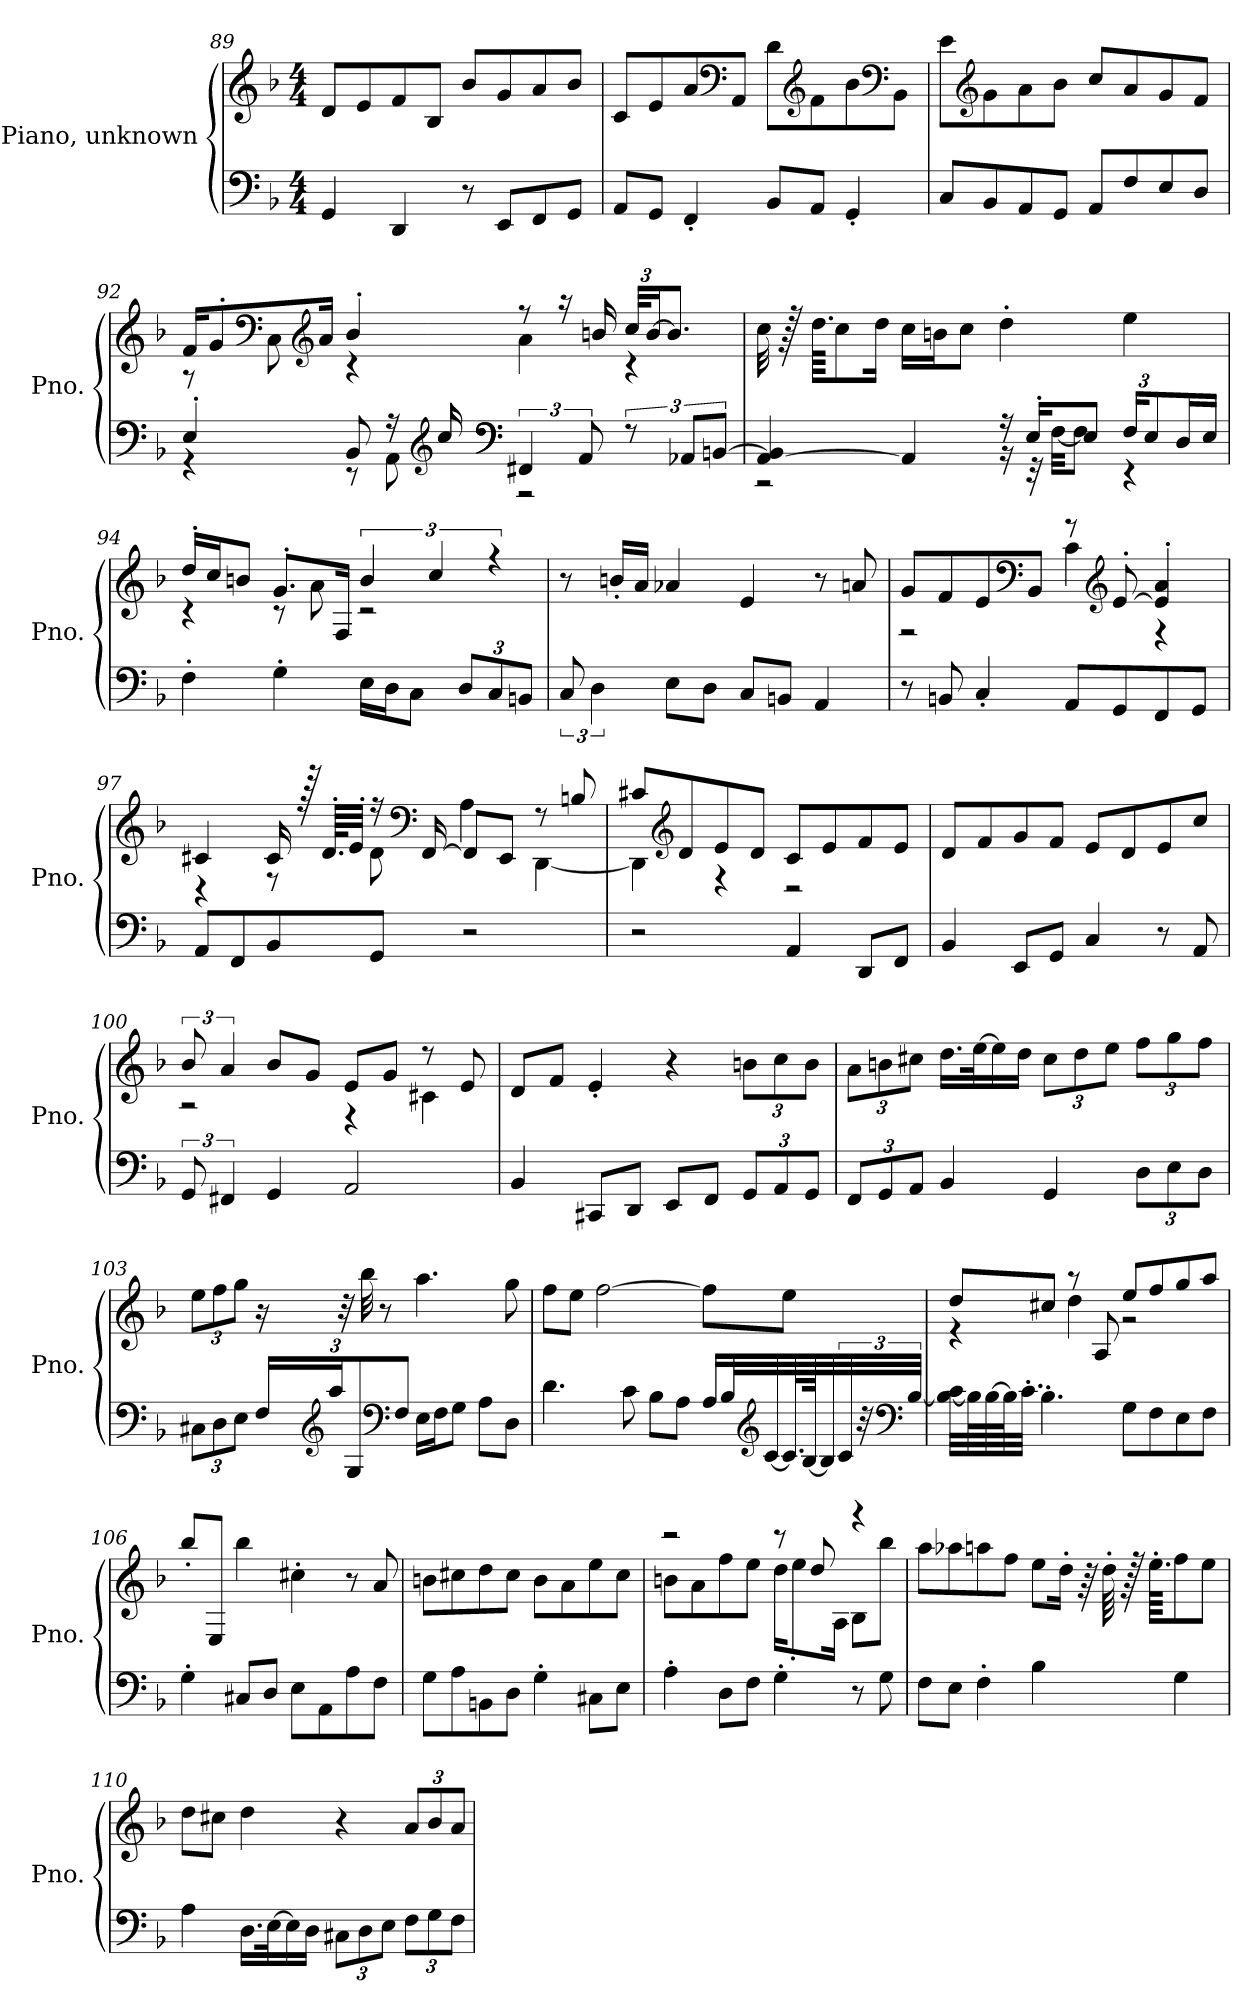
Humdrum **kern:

**kern	**kern
*part1	*part1
*staff2	*staff1
*I"Piano, unknown	*
*I'Pno.	*
*clefF4	*clefG2
*k[b-]	*k[b-]
*M4/4	*M4/4
=89	=89
4GG/	8d/L
.	8e/
4DD/	8f/
.	8B-/J
8r	8b-/L
8EE/L	8g/
8FF/	8a/
8GG/J	8b-/J
=90	=90
8AA/L	8c/L
8GG/J	8e/
4FF'/	8a/
*	*clefF4
.	8AA/J
8BB-/L	8d\L
*	*clefG2
8AA/J	8f\
4GG'/	8b-\
*	*clefF4
.	8BB-\J
=91	=91
8C/L	8e\L
*	*clefG2
8BB-/	8g\
8AA/	8a\
8GG/J	8b-\J
8AA/L	8cc/L
8F/	8a/
8E/	8g/
8D/J	8f/J
!!LO:LB:g=z
=92	=92
*^	*^
4E'/	4r	16f/KL	8r
.	.	8g'/	.
*	*	*clefF4	*
.	.	.	8C\
*	*	*clefG2	*
.	.	16a/Jk	.
8BB-/	8r	4b-'/	4r
16r	8AA\	.	.
*clefG2	*	*	*
16cc/	.	.	.
*clefF4	*	*	*
6FF#X/	2r	8r	4a\
.	.	16r	.
12AA/	.	.	.
.	.	16bn/	.
*	*	*Xbrackettup	*
12r	.	48cc/KLL	4r
.	.	[24b/J	.
.	.	8.b/J]	.
12AA-X/L	.	.	.
[12BBn/J	.	.	.
*	*	*v	*v
=93	=93	=93
[4AA/ 4BB/]	2r	32cc\
.	.	128r
.	.	64.dd\KKKL
.	.	8cc\
.	.	16dd\Jk
4AA/]	.	16cc\LL
.	.	16bn\J
.	.	8cc\J
16r	16r	4dd'\
16E'/KL	32r	.
.	[32F\KKL	.
8E/J	8F\J]	.
*Xbrackettup	*	*
24F/KL	4r	4ee\
12E/	.	.
16D/L	.	.
16E/JJ	.	.
*v	*v	*
!!LO:LB:g=z
=94	=94
*	*^
4F'\	16dd'/LL	4r
.	16cc/J	.
.	8bn/J	.
4G'\	8.g'/L	8r
.	.	8a\
.	16F/Jk	.
*	*brackettup	*
16E\LL	6b/	2r
16D\J	.	.
8C\J	.	.
.	6cc/	.
12D/L	.	.
12C/	6r	.
12BBn/J	.	.
*	*v	*v
=95	=95
*brackettup	*
12C/	8r
6D\	.
.	16bn'/LL
.	16a/JJ
8E\L	4a-X/
8D\J	.
8C/L	4e/
8BBn/J	.
4AA/	8r
.	8an/
=96	=96
*	*^
8r	8g/L	2r
8BBn/	8f/	.
4C'/	8e/	.
*	*clefF4	*
.	8BB-/J	.
8AA/L	8r	4c\
*	*clefG2	*
8GG/	[8e'/	.
8FF/	4e/]' 4a/'	4r
8GG/J	.	.
!!LO:PB:g=z	!!
=97	=97	=97
8AA/L	4c#X/	4r
8FF/	.	.
8BB-/	16c#/	8r
.	128r	.
.	64.d'/KLLL	.
.	32e'/JJJ	.
8GG/J	16r	8d\
*	*clefF4	*
.	[16FF/	.
2r	8FF/L]	4A\
.	8EE/J	.
.	8r	[4DD\
.	8Bn/	.
=98	=98	=98
2r	8c#X/L	4DD\]
*	*clefG2	*
.	8d/	.
.	8e/	4r
.	8d/J	.
4AA/	8c#/L	2r
.	8e/	.
8DD/L	8f/	.
8FF/J	8e/J	.
*	*v	*v
=99	=99
4BB-/	8d/L
.	8f/
8EE/L	8g/
8GG/J	8f/J
4C/	8e/L
.	8d/
8r	8e/
8AA/	8cc/J
!!LO:LB:g=z
=100	=100
*	*^
12GG/	12b-/	2r
6FF#X/	6a/	.
4GG/	8b-/L	.
.	8g/J	.
2AA/	8e/L	4r
.	8g/J	.
.	8r	4c#X\
.	8e/	.
*	*v	*v
=101	=101
4BB-/	8d/L
.	8f/J
8CC#X/L	4e'/
8DD/J	.
8EE/L	4r
8FF/J	.
*Xbrackettup	*Xbrackettup
12GG/L	12bn\L
12AA/	12cc\
12GG/J	12b\J
=102	=102
12FF/L	12a\L
12GG/	12bn\
12AA/J	12cc#X\J
4BB-/	16.dd\LL
.	[32ee\K
.	16ee\]
.	16dd\JJ
4GG/	12cc#\L
.	12dd\
.	12ee\J
12D\L	12ff\L
12E\	12gg\
12D\J	12ff\J
!!LO:LB:g=z
=103	=103
12C#X\L	12ee\L
12D\	12ff\
12E\J	12gg\J
24F/LL	16r
*clefG2	*
24aa/J	.
.	32r
12G/	.
.	32bb-\
.	8r
*clefF4	*
12F/J	.
16E\LL	4.aa\
16F\J	.
8G\J	.
8A\L	.
8D\J	8gg\
=104	=104
4.d\	8ff\L
.	8ee\J
.	[2ff\
8c\	.
8B-\L	.
8A\J	.
16A/LL	8ff\L]
32B-/L	.
*clefG2	*
[32c/	.
64.c/L]	8ee\J
[128B-/JK	.
32B-/]	.
*brackettup	*
48c/JJJ	.
48r	.
*clefF4	*
[48B-\	.
!!LO:LB:g=z
=105	=105
*	*^
32B-\_ 32c\LLL	8dd/L	4r
64B-\L]	.	.
[64B-\	.	.
64B-\J]	.	.
32.c'\JJJ	.	.
4.B-'\	8cc#X/J	.
.	8r	4dd\
.	8A/	.
8G\L	8ee/L	2r
8F\	8ff/	.
8E\	8gg/	.
8F\J	8aa/J	.
*	*v	*v
=106	=106
4G'\	8bb-'/L
.	8E/J
8C#X/L	4bb-\
8D/J	.
8E\L	4cc#X'\
8AA\	.
8A\	8r
8F\J	8a/
=107	=107
8G\L	8bn\L
8A\	8cc#X\
8BBn\	8dd\
8D\J	8cc#\J
4G'\	8b\L
.	8a\
8C#X\L	8ee\
8E\J	8cc#\J
=108	=108
*	*^
4A'\	2r	8bn\L
.	.	8a\
8D\L	.	8ff\
8F\J	.	8ee\J
4G'\	8r	16dd\KL
.	.	8ee'\
.	8dd/	.
.	.	16A\Jk
8r	4r	8B-\L
8G\	.	8bb-\J
*	*v	*v
!!LO:LB:g=z
=109	=109
8F\L	8aa\L
8E\J	8aa-X\
4F'\	8aan\
.	8ff\J
4B-\	8ee\L
.	16dd'\Jk
.	64r
.	64dd'\
.	128r
.	64.ee'\KKKL
4G\	8ff\
.	8ee\J
=110	=110
4A\	8dd\L
.	8cc#X\J
16.D\LL	4dd\
[32E\K	.
16E\]	.
16D\JJ	.
*Xbrackettup	*
12C#X\L	4r
12D\	.
12E\J	.
12F\L	12a/L
12G\	12b-/
12F\J	12a/J
=	=
*-	*-
